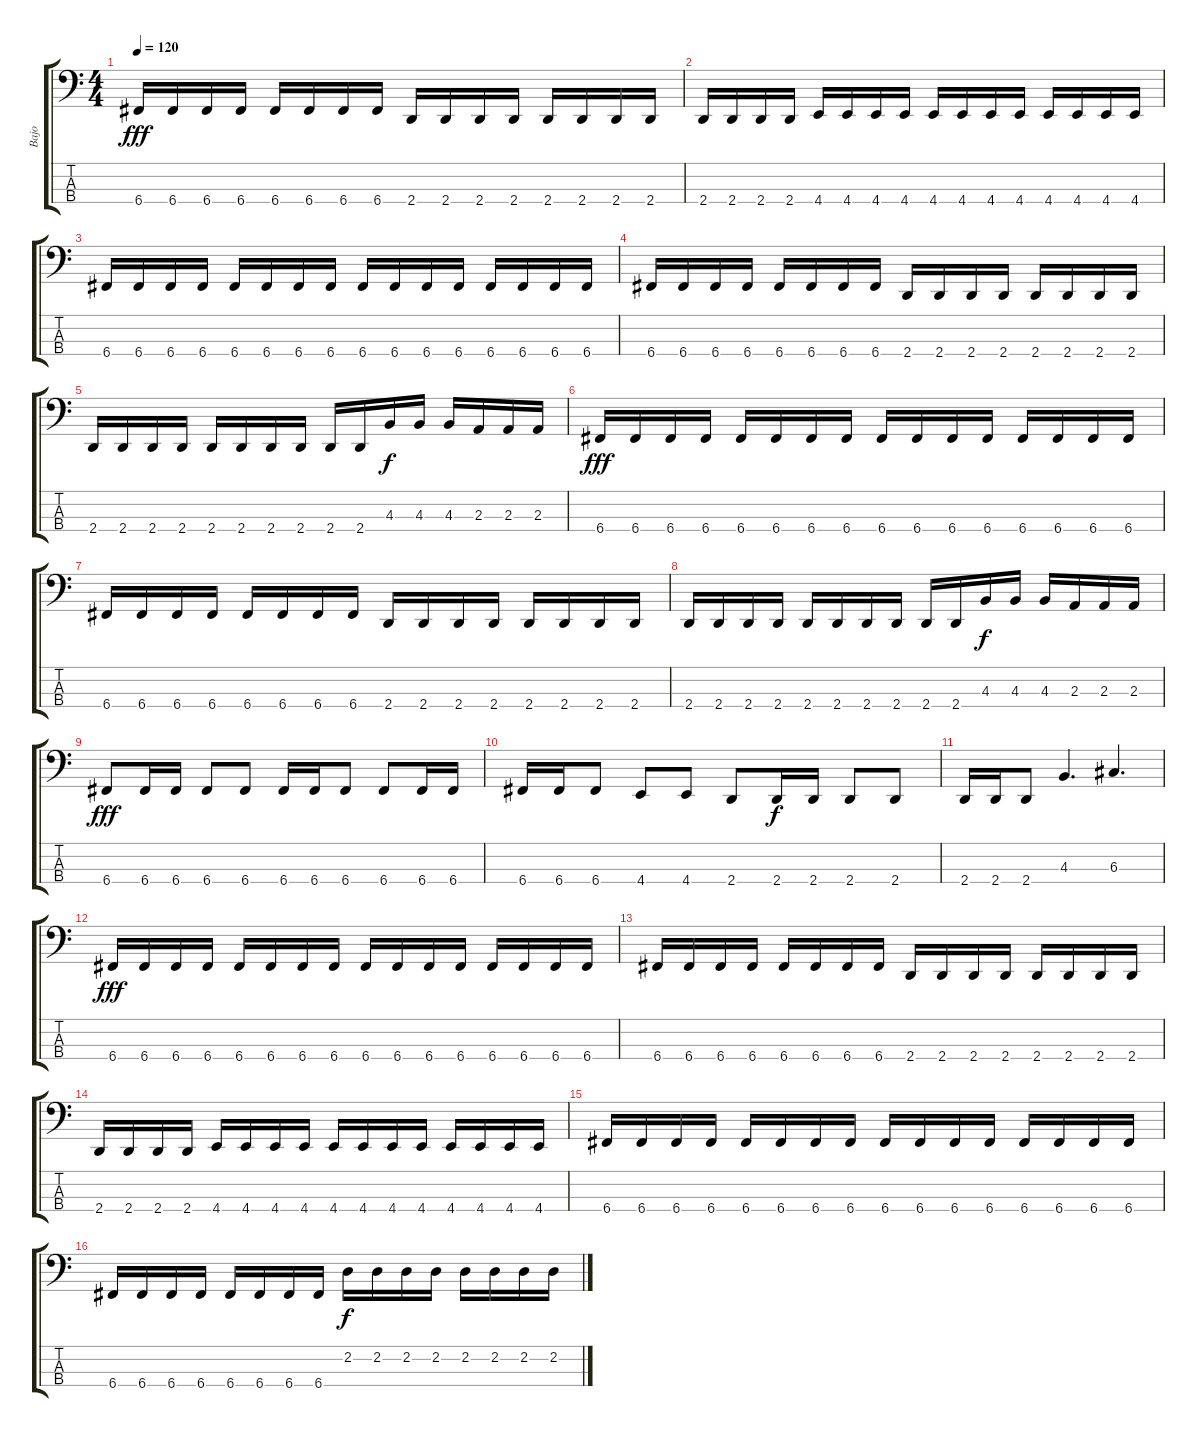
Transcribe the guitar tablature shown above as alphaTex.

\track ("Bajo" "Bajo") {instrument electricbasspick}
\staff {score tabs}
\tuning (F2 C2 G1 C1) {hide}
\ts (4 4)
\tempo 120
\clef f4
\ks c
6.4.16{dy fff} 6.4.16 6.4.16 6.4.16 6.4.16 6.4.16 6.4.16 6.4.16 2.4.16 2.4.16 2.4.16 2.4.16 2.4.16 2.4.16 2.4.16 2.4.16 |
2.4.16 2.4.16 2.4.16 2.4.16 4.4.16 4.4.16 4.4.16 4.4.16 4.4.16 4.4.16 4.4.16 4.4.16 4.4.16 4.4.16 4.4.16 4.4.16 |
6.4.16 6.4.16 6.4.16 6.4.16 6.4.16 6.4.16 6.4.16 6.4.16 6.4.16 6.4.16 6.4.16 6.4.16 6.4.16 6.4.16 6.4.16 6.4.16 |
6.4.16 6.4.16 6.4.16 6.4.16 6.4.16 6.4.16 6.4.16 6.4.16 2.4.16 2.4.16 2.4.16 2.4.16 2.4.16 2.4.16 2.4.16 2.4.16 |
2.4.16 2.4.16 2.4.16 2.4.16 2.4.16 2.4.16 2.4.16 2.4.16 2.4.16 2.4.16 4.3.16{dy f} 4.3.16 4.3.16 2.3.16 2.3.16 2.3.16 |
6.4.16{dy fff} 6.4.16 6.4.16 6.4.16 6.4.16 6.4.16 6.4.16 6.4.16 6.4.16 6.4.16 6.4.16 6.4.16 6.4.16 6.4.16 6.4.16 6.4.16 |
6.4.16 6.4.16 6.4.16 6.4.16 6.4.16 6.4.16 6.4.16 6.4.16 2.4.16 2.4.16 2.4.16 2.4.16 2.4.16 2.4.16 2.4.16 2.4.16 |
2.4.16 2.4.16 2.4.16 2.4.16 2.4.16 2.4.16 2.4.16 2.4.16 2.4.16 2.4.16 4.3.16{dy f} 4.3.16 4.3.16 2.3.16 2.3.16 2.3.16 |
6.4.8{dy fff} 6.4.16 6.4.16 6.4.8 6.4.8 6.4.16 6.4.16 6.4.8 6.4.8 6.4.16 6.4.16 |
6.4.16 6.4.16 6.4.8 4.4.8 4.4.8 2.4.8 2.4.16{dy f} 2.4.16 2.4.8 2.4.8 |
2.4.16 2.4.16 2.4.8 4.3.4{d} 6.3.4{d} |
6.4.16{dy fff} 6.4.16 6.4.16 6.4.16 6.4.16 6.4.16 6.4.16 6.4.16 6.4.16 6.4.16 6.4.16 6.4.16 6.4.16 6.4.16 6.4.16 6.4.16 |
6.4.16 6.4.16 6.4.16 6.4.16 6.4.16 6.4.16 6.4.16 6.4.16 2.4.16 2.4.16 2.4.16 2.4.16 2.4.16 2.4.16 2.4.16 2.4.16 |
2.4.16 2.4.16 2.4.16 2.4.16 4.4.16 4.4.16 4.4.16 4.4.16 4.4.16 4.4.16 4.4.16 4.4.16 4.4.16 4.4.16 4.4.16 4.4.16 |
6.4.16 6.4.16 6.4.16 6.4.16 6.4.16 6.4.16 6.4.16 6.4.16 6.4.16 6.4.16 6.4.16 6.4.16 6.4.16 6.4.16 6.4.16 6.4.16 |
6.4.16 6.4.16 6.4.16 6.4.16 6.4.16 6.4.16 6.4.16 6.4.16 2.2.16{dy f} 2.2.16 2.2.16 2.2.16 2.2.16 2.2.16 2.2.16 2.2.16
